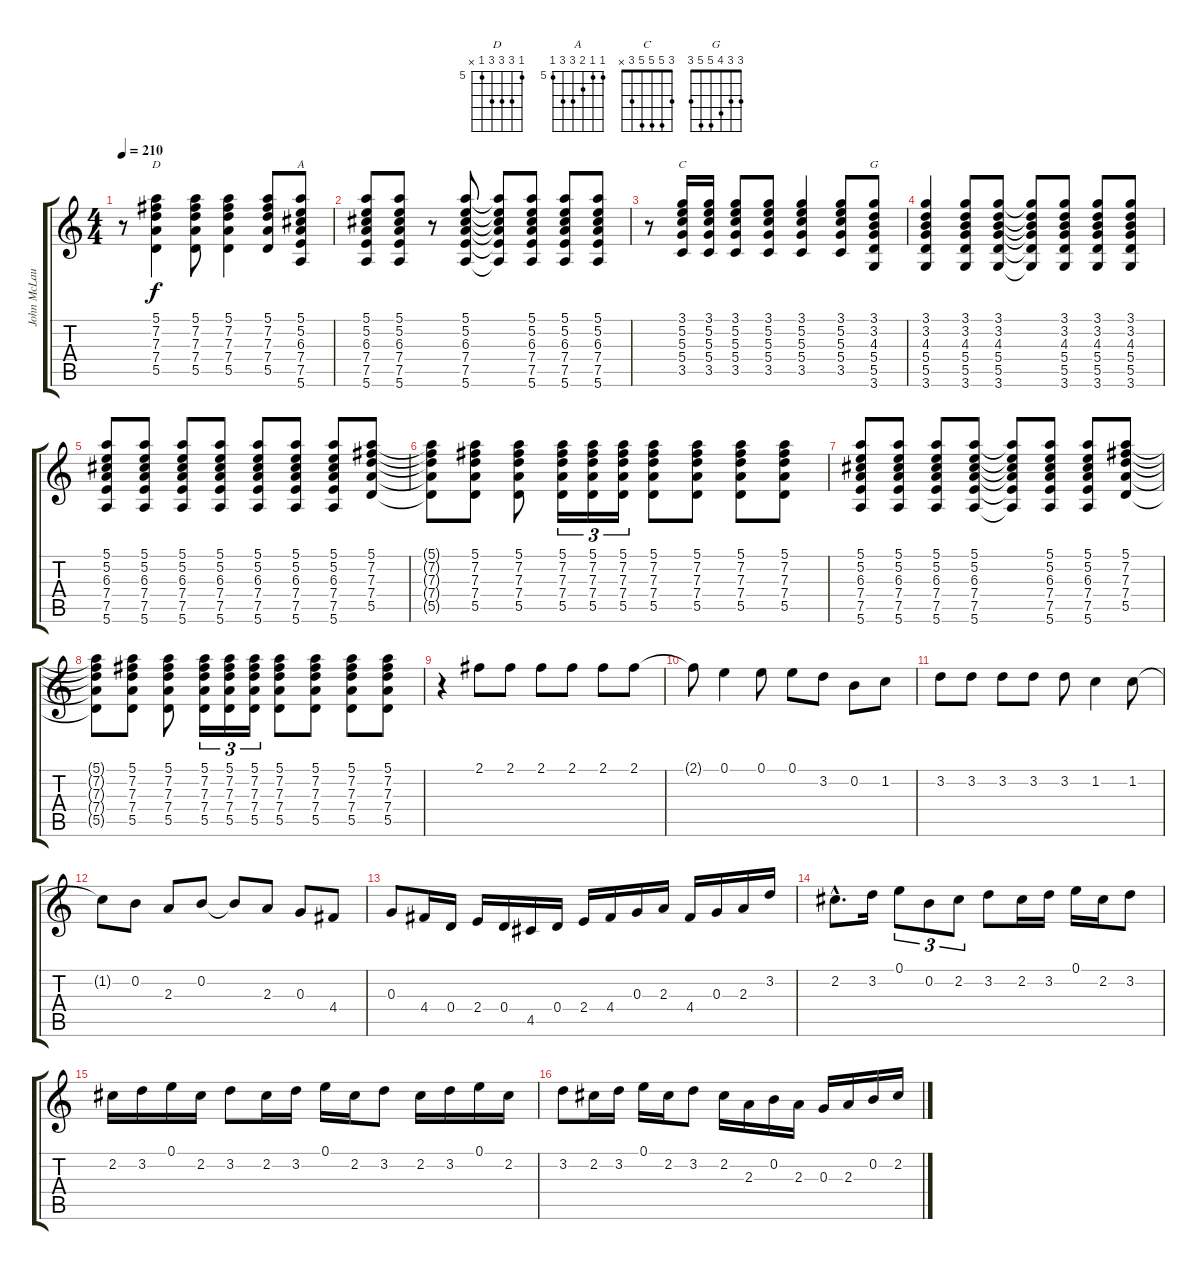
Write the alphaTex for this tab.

\track ("John McLaughlin" "John McLau") {instrument acousticguitarnylon}
\staff {score tabs}
\tuning (E4 B3 G3 D3 A2 E2) {hide}
\chord ("D" 5 7 7 7 5 x) {firstfret 5}
\chord ("A" 5 5 6 7 7 5) {firstfret 5}
\chord ("C" 3 5 5 5 3 x)
\chord ("G" 3 3 4 5 5 3)
\ts (4 4)
\tempo 210
\clef g2
\ks c
r.8{dy f} (5.1 7.2 7.3 7.4 5.5).4{ch "D"} (5.1 7.2 7.3 7.4 5.5).8 (5.1 7.2 7.3 7.4 5.5).4 (5.1 7.2 7.3 7.4 5.5).8 (5.1 5.2 6.3 7.4 7.5 5.6).8{ch "A"} |
(5.1 5.2 6.3 7.4 7.5 5.6).8 (5.1 5.2 6.3 7.4 7.5 5.6).8 r.8 (5.1 5.2 6.3 7.4 7.5 5.6).8 (5.1{t} 5.2{t} 6.3{t} 7.4{t} 7.5{t} 5.6{t}).8 (5.1 5.2 6.3 7.4 7.5 5.6).8 (5.1 5.2 6.3 7.4 7.5 5.6).8 (5.1 5.2 6.3 7.4 7.5 5.6).8 |
r.8 (3.1 5.2 5.3 5.4 3.5).16{ch "C"} (3.1 5.2 5.3 5.4 3.5).16 (3.1 5.2 5.3 5.4 3.5).8 (3.1 5.2 5.3 5.4 3.5).8 (3.1 5.2 5.3 5.4 3.5).4 (3.1 5.2 5.3 5.4 3.5).8 (3.1 3.2 4.3 5.4 5.5 3.6).8{ch "G"} |
(3.1 3.2 4.3 5.4 5.5 3.6).4 (3.1 3.2 4.3 5.4 5.5 3.6).8 (3.1 3.2 4.3 5.4 5.5 3.6).8 (3.1{t} 3.2{t} 4.3{t} 5.4{t} 5.5{t} 3.6{t}).8 (3.1 3.2 4.3 5.4 5.5 3.6).8 (3.1 3.2 4.3 5.4 5.5 3.6).8 (3.1 3.2 4.3 5.4 5.5 3.6).8 |
(5.1 5.2 6.3 7.4 7.5 5.6).8 (5.1 5.2 6.3 7.4 7.5 5.6).8 (5.1 5.2 6.3 7.4 7.5 5.6).8 (5.1 5.2 6.3 7.4 7.5 5.6).8 (5.1 5.2 6.3 7.4 7.5 5.6).8 (5.1 5.2 6.3 7.4 7.5 5.6).8 (5.1 5.2 6.3 7.4 7.5 5.6).8 (5.1 7.2 7.3 7.4 5.5).8 |
(5.1{t} 7.2{t} 7.3{t} 7.4{t} 5.5{t}).8 (5.1 7.2 7.3 7.4 5.5).8 (5.1 7.2 7.3 7.4 5.5).8 (5.1 7.2 7.3 7.4 5.5).16{tu (3 2)} (5.1 7.2 7.3 7.4 5.5).16{tu (3 2)} (5.1 7.2 7.3 7.4 5.5).16{tu (3 2)} (5.1 7.2 7.3 7.4 5.5).8 (5.1 7.2 7.3 7.4 5.5).8 (5.1 7.2 7.3 7.4 5.5).8 (5.1 7.2 7.3 7.4 5.5).8 |
(5.1 5.2 6.3 7.4 7.5 5.6).8 (5.1 5.2 6.3 7.4 7.5 5.6).8 (5.1 5.2 6.3 7.4 7.5 5.6).8 (5.1 5.2 6.3 7.4 7.5 5.6).8 (5.1{t} 5.2{t} 6.3{t} 7.4{t} 7.5{t} 5.6{t}).8 (5.1 5.2 6.3 7.4 7.5 5.6).8 (5.1 5.2 6.3 7.4 7.5 5.6).8 (5.1 7.2 7.3 7.4 5.5).8 |
(5.1{t} 7.2{t} 7.3{t} 7.4{t} 5.5{t}).8 (5.1 7.2 7.3 7.4 5.5).8 (5.1 7.2 7.3 7.4 5.5).8 (5.1 7.2 7.3 7.4 5.5).16{tu (3 2)} (5.1 7.2 7.3 7.4 5.5).16{tu (3 2)} (5.1 7.2 7.3 7.4 5.5).16{tu (3 2)} (5.1 7.2 7.3 7.4 5.5).8 (5.1 7.2 7.3 7.4 5.5).8 (5.1 7.2 7.3 7.4 5.5).8 (5.1 7.2 7.3 7.4 5.5).8 |
r.4 2.1.8 2.1.8 2.1.8 2.1.8 2.1.8 2.1.8 |
2.1{t}.8 0.1.4 0.1.8 0.1.8 3.2.8 0.2.8 1.2.8 |
3.2.8 3.2.8 3.2.8 3.2.8 3.2.8 1.2.4 1.2.8 |
1.2{t}.8 0.2.8 2.3.8 0.2.8 0.2{t}.8 2.3.8 0.3.8 4.4.8 |
0.3.8 4.4.16 0.4.16 2.4.16 0.4.16 4.5.16 0.4.16 2.4.16 4.4.16 0.3.16 2.3.16 4.4.16 0.3.16 2.3.16 3.2.16 |
2.2{hac}.8{d} 3.2.16 0.1.8{tu (3 2)} 0.2.8{tu (3 2)} 2.2.8{tu (3 2)} 3.2.8 2.2.16 3.2.16 0.1.16 2.2.16 3.2.8 |
2.2.16 3.2.16 0.1.16 2.2.16 3.2.8 2.2.16 3.2.16 0.1.16 2.2.16 3.2.8 2.2.16 3.2.16 0.1.16 2.2.16 |
3.2.8 2.2.16 3.2.16 0.1.16 2.2.16 3.2.8 2.2.16 2.3.16 0.2.16 2.3.16 0.3.16 2.3.16 0.2.16 2.2.16
